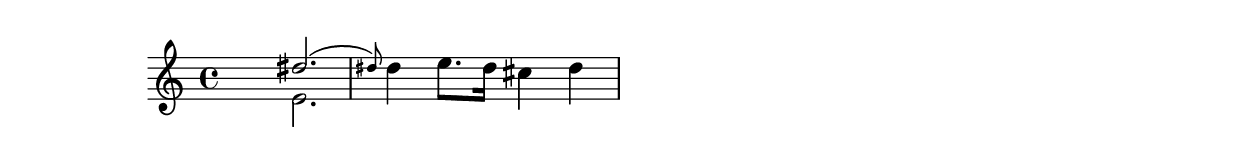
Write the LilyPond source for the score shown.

%{
  Problems with the articulate function with grace notes, barchecks and
  explicit contexts.  On line 19, the barcheck will fail.

  Comment out any one of the lines with "this line" at the end and the
  problem disappears.
%}

\version "2.19.82"
\language "english"
\include "articulate.ly" % this line

rightHand = \relative {
  <<
    \context Voice = "1" { \voiceOne s4 ds''2.( }
    \context Voice = "2" { \voiceTwo s4 e,2. } % this line
  >> |
  \context Voice = "1" { \voiceOne \grace { ds'8) } } % this line
    \oneVoice ds4 e8. ds16 cs4 ds4 |
}

% this is just for diagnostics 
\score {
  \new Staff \rightHand 
}

\score {
  \articulate { % this line and its closing brace
    \new Staff \rightHand
  }
  \midi {
  }
}